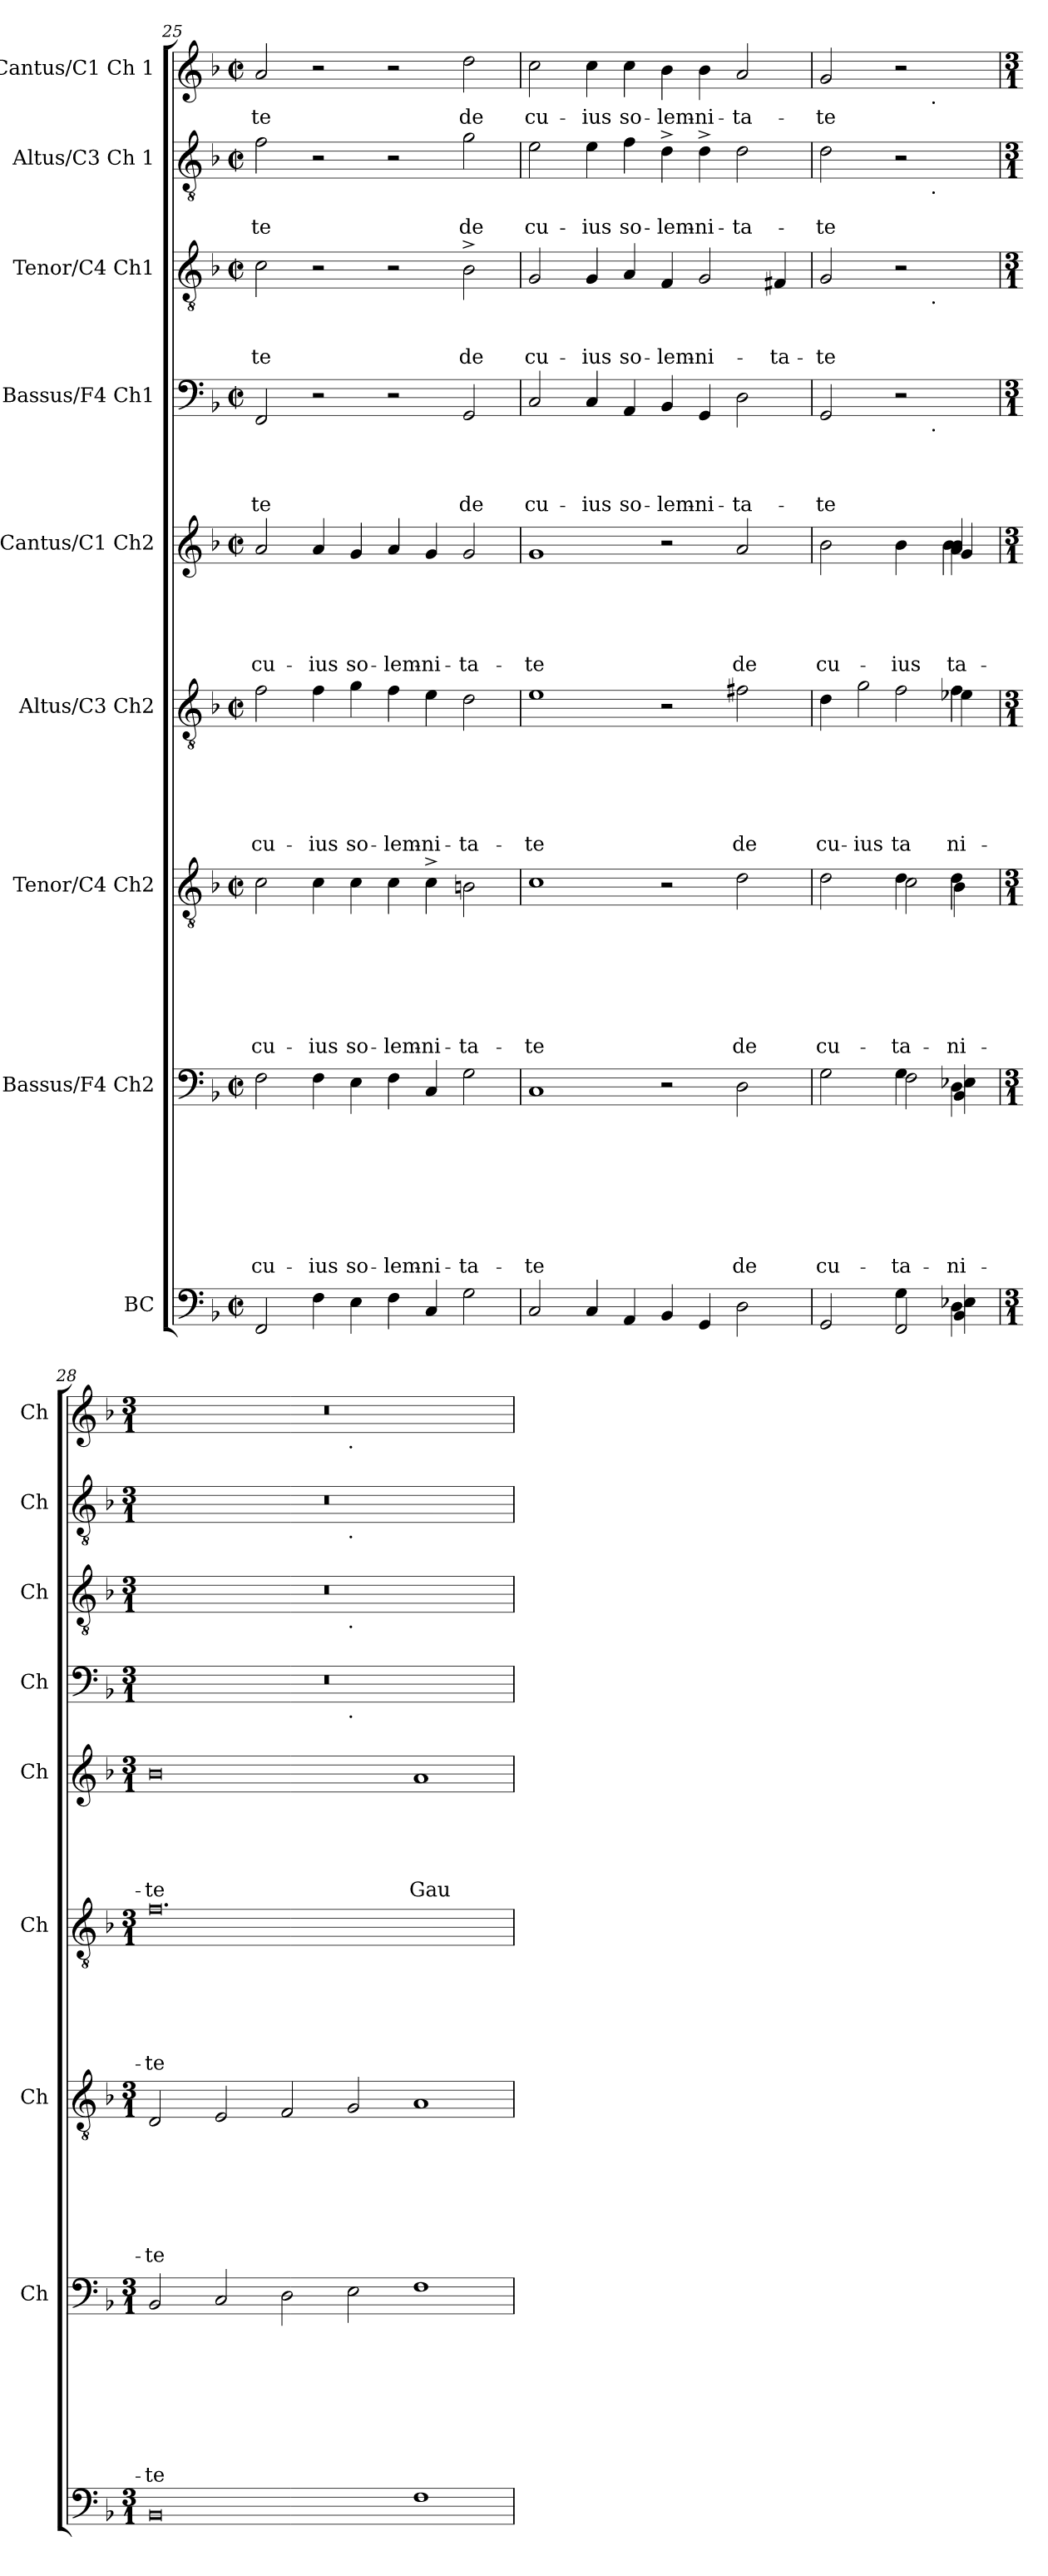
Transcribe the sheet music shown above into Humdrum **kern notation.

**kern	**kern	**text	**text	**text	**text	**text	**text	**text	**text	**kern	**text	**text	**text	**text	**text	**text	**text	**kern	**text	**text	**text	**text	**text	**text	**kern	**text	**text	**text	**text	**text	**kern	**text	**text	**text	**text	**kern	**text	**text	**text	**kern	**text	**text	**kern	**text
*part9	*part8	*part8	*part8	*part8	*part8	*part8	*part8	*part8	*part8	*part7	*part7	*part7	*part7	*part7	*part7	*part7	*part7	*part6	*part6	*part6	*part6	*part6	*part6	*part6	*part5	*part5	*part5	*part5	*part5	*part5	*part4	*part4	*part4	*part4	*part4	*part3	*part3	*part3	*part3	*part2	*part2	*part2	*part1	*part1
*staff9	*staff8	*staff8	*staff8	*staff8	*staff8	*staff8	*staff8	*staff8	*staff8	*staff7	*staff7	*staff7	*staff7	*staff7	*staff7	*staff7	*staff7	*staff6	*staff6	*staff6	*staff6	*staff6	*staff6	*staff6	*staff5	*staff5	*staff5	*staff5	*staff5	*staff5	*staff4	*staff4	*staff4	*staff4	*staff4	*staff3	*staff3	*staff3	*staff3	*staff2	*staff2	*staff2	*staff1	*staff1
*I"BC	*I"Bassus/F4 Ch2	*	*	*	*	*	*	*	*	*I"Tenor/C4 Ch2	*	*	*	*	*	*	*	*I"Altus/C3 Ch2	*	*	*	*	*	*	*I"Cantus/C1 Ch2	*	*	*	*	*	*I"Bassus/F4 Ch1	*	*	*	*	*I"Tenor/C4 Ch1	*	*	*	*I"Altus/C3 Ch 1	*	*	*I"Cantus/C1 Ch 1	*
*	*I'Ch	*	*	*	*	*	*	*	*	*I'Ch	*	*	*	*	*	*	*	*I'Ch	*	*	*	*	*	*	*I'Ch	*	*	*	*	*	*I'Ch	*	*	*	*	*I'Ch	*	*	*	*I'Ch	*	*	*I'Ch	*
!!LO:LB:g=z
*clefF4	*clefF4	*	*	*	*	*	*	*	*	*clefGv2	*	*	*	*	*	*	*	*clefGv2	*	*	*	*	*	*	*clefG2	*	*	*	*	*	*clefF4	*	*	*	*	*clefGv2	*	*	*	*clefGv2	*	*	*clefG2	*
*k[b-]	*k[b-]	*	*	*	*	*	*	*	*	*k[b-]	*	*	*	*	*	*	*	*k[b-]	*	*	*	*	*	*	*k[b-]	*	*	*	*	*	*k[b-]	*	*	*	*	*k[b-]	*	*	*	*k[b-]	*	*	*k[b-]	*
*F:	*F:	*	*	*	*	*	*	*	*	*F:	*	*	*	*	*	*	*	*F:	*	*	*	*	*	*	*F:	*	*	*	*	*	*F:	*	*	*	*	*F:	*	*	*	*F:	*	*	*F:	*
*M2/2	*M2/2	*	*	*	*	*	*	*	*	*M2/2	*	*	*	*	*	*	*	*M2/2	*	*	*	*	*	*	*M2/2	*	*	*	*	*	*M2/2	*	*	*	*	*M2/2	*	*	*	*M2/2	*	*	*M2/2	*
*met(c|)	*met(c|)	*	*	*	*	*	*	*	*	*met(c|)	*	*	*	*	*	*	*	*met(c|)	*	*	*	*	*	*	*met(c|)	*	*	*	*	*	*met(c|)	*	*	*	*	*met(c|)	*	*	*	*met(c|)	*	*	*met(c|)	*
=25	=25	=25	=25	=25	=25	=25	=25	=25	=25	=25	=25	=25	=25	=25	=25	=25	=25	=25	=25	=25	=25	=25	=25	=25	=25	=25	=25	=25	=25	=25	=25	=25	=25	=25	=25	=25	=25	=25	=25	=25	=25	=25	=25	=25
!	!	!	!	!	!	!	!	!	!LO:LY:b	!	!	!	!	!	!	!	!LO:LY:b	!	!	!	!	!	!	!LO:LY:b	!	!	!	!	!	!LO:LY:b	!	!	!	!	!LO:LY:b	!	!	!	!LO:LY:b	!	!	!LO:LY:b	!	!LO:LY:b
2FF/	2F\	.	.	.	.	.	.	.	cu-	2c\	.	.	.	.	.	.	cu-	2f\	.	.	.	.	.	cu-	2a/	.	.	.	.	cu-	2FF/	.	.	.	-te	2c\	.	.	-te	2f\	.	-te	2a/	-te
!	!	!	!	!	!	!	!	!	!LO:LY:b	!	!	!	!	!	!	!	!LO:LY:b	!	!	!	!	!	!	!LO:LY:b	!	!	!	!	!	!LO:LY:b	!	!	!	!	!	!	!	!	!	!	!	!	!	!
4F\	4F\	.	.	.	.	.	.	.	-ius	4c\	.	.	.	.	.	.	-ius	4f\	.	.	.	.	.	-ius	4a/	.	.	.	.	-ius	2r	.	.	.	.	2r	.	.	.	2r	.	.	2r	.
!	!	!	!	!	!	!	!	!	!LO:LY:b	!	!	!	!	!	!	!	!LO:LY:b	!	!	!	!	!	!	!LO:LY:b	!	!	!	!	!	!LO:LY:b	!	!	!	!	!	!	!	!	!	!	!	!	!	!
4E\	4E\	.	.	.	.	.	.	.	so-	4c\	.	.	.	.	.	.	so-	4g\	.	.	.	.	.	so-	4g/	.	.	.	.	so-	.	.	.	.	.	.	.	.	.	.	.	.	.	.
!	!	!	!	!	!	!	!	!	!LO:LY:b	!	!	!	!	!	!	!	!LO:LY:b	!	!	!	!	!	!	!LO:LY:b	!	!	!	!	!	!LO:LY:b	!	!	!	!	!	!	!	!	!	!	!	!	!	!
4F\	4F\	.	.	.	.	.	.	.	-lem-	4c\	.	.	.	.	.	.	-lem-	4f\	.	.	.	.	.	-lem-	4a/	.	.	.	.	-lem-	2r	.	.	.	.	2r	.	.	.	2r	.	.	2r	.
!	!	!	!	!	!	!	!	!	!LO:LY:b:rj	!	!	!	!	!	!	!	!LO:LY:b:rj	!	!	!	!	!	!	!LO:LY:b:rj	!	!	!	!	!	!LO:LY:b:rj	!	!	!	!	!	!	!	!	!	!	!	!	!	!
4C/	4C/	.	.	.	.	.	.	.	-ni-	4c^>\	.	.	.	.	.	.	-ni-	4e\	.	.	.	.	.	-ni-	4g/	.	.	.	.	-ni-	.	.	.	.	.	.	.	.	.	.	.	.	.	.
!	!	!	!	!	!	!	!	!	!LO:LY:b	!	!	!	!	!	!	!	!LO:LY:b	!	!	!	!	!	!	!LO:LY:b	!	!	!	!	!	!LO:LY:b	!	!	!	!	!LO:LY:b	!	!	!	!LO:LY:b	!	!	!LO:LY:b	!	!LO:LY:b
2G\	2G\	.	.	.	.	.	.	.	-ta-	2Bn\	.	.	.	.	.	.	-ta-	2d\	.	.	.	.	.	-ta-	2g/	.	.	.	.	-ta-	2GG/	.	.	.	de	2B-^>\	.	.	de	2g\	.	de	2dd\	de
=26	=26	=26	=26	=26	=26	=26	=26	=26	=26	=26	=26	=26	=26	=26	=26	=26	=26	=26	=26	=26	=26	=26	=26	=26	=26	=26	=26	=26	=26	=26	=26	=26	=26	=26	=26	=26	=26	=26	=26	=26	=26	=26	=26	=26
!	!	!	!	!	!	!	!	!	!LO:LY:b	!	!	!	!	!	!	!	!LO:LY:b	!	!	!	!	!	!	!LO:LY:b	!	!	!	!	!	!LO:LY:b	!	!	!	!	!LO:LY:b	!	!	!	!LO:LY:b	!	!	!LO:LY:b	!	!LO:LY:b
2C/	1C	.	.	.	.	.	.	.	-te	1c	.	.	.	.	.	.	-te	1e	.	.	.	.	.	-te	1g	.	.	.	.	-te	2C/	.	.	.	cu-	2G/	.	.	cu-	2e\	.	cu-	2cc\	cu-
!	!	!	!	!	!	!	!	!	!	!	!	!	!	!	!	!	!	!	!	!	!	!	!	!	!	!	!	!	!	!	!	!	!	!	!LO:LY:b	!	!	!	!LO:LY:b	!	!	!LO:LY:b	!	!LO:LY:b
4C/	.	.	.	.	.	.	.	.	.	.	.	.	.	.	.	.	.	.	.	.	.	.	.	.	.	.	.	.	.	.	4C/	.	.	.	-ius	4G/	.	.	-ius	4e\	.	-ius	4cc\	-ius
!	!	!	!	!	!	!	!	!	!	!	!	!	!	!	!	!	!	!	!	!	!	!	!	!	!	!	!	!	!	!	!	!	!	!	!LO:LY:b	!	!	!	!LO:LY:b	!	!	!LO:LY:b	!	!LO:LY:b
4AA/	.	.	.	.	.	.	.	.	.	.	.	.	.	.	.	.	.	.	.	.	.	.	.	.	.	.	.	.	.	.	4AA/	.	.	.	so-	4A/	.	.	so-	4f\	.	so-	4cc\	so-
!	!	!	!	!	!	!	!	!	!	!	!	!	!	!	!	!	!	!	!	!	!	!	!	!	!	!	!	!	!	!	!	!	!	!	!LO:LY:b	!	!	!	!LO:LY:b	!	!	!LO:LY:b	!	!LO:LY:b
4BB-/	2r	.	.	.	.	.	.	.	.	2r	.	.	.	.	.	.	.	2r	.	.	.	.	.	.	2r	.	.	.	.	.	4BB-/	.	.	.	-lem-	4F/	.	.	-lem-	4d^>\	.	-lem-	4b-\	-lem-
!	!	!	!	!	!	!	!	!	!	!	!	!	!	!	!	!	!	!	!	!	!	!	!	!	!	!	!	!	!	!	!	!	!	!	!LO:LY:b:rj	!	!	!	!LO:LY:b:rj	!	!	!LO:LY:b:rj	!	!LO:LY:b:rj
4GG/	.	.	.	.	.	.	.	.	.	.	.	.	.	.	.	.	.	.	.	.	.	.	.	.	.	.	.	.	.	.	4GG/	.	.	.	-ni-	2G/	.	.	-ni-	4d^>\	.	-ni-	4b-\	-ni-
!	!	!	!	!	!	!	!	!	!LO:LY:b	!	!	!	!	!	!	!	!LO:LY:b	!	!	!	!	!	!	!LO:LY:b	!	!	!	!	!	!LO:LY:b	!	!	!	!	!LO:LY:b	!	!	!	!	!	!	!LO:LY:b	!	!LO:LY:b
2D\	2D\	.	.	.	.	.	.	.	de	2d\	.	.	.	.	.	.	de	2f#X\	.	.	.	.	.	de	2a/	.	.	.	.	de	2D\	.	.	.	-ta-	.	.	.	.	2d\	.	-ta-	2a/	-ta-
!	!	!	!	!	!	!	!	!	!	!	!	!	!	!	!	!	!	!	!	!	!	!	!	!	!	!	!	!	!	!	!	!	!	!	!	!	!	!	!LO:LY:b	!	!	!	!	!
.	.	.	.	.	.	.	.	.	.	.	.	.	.	.	.	.	.	.	.	.	.	.	.	.	.	.	.	.	.	.	.	.	.	.	.	4F#X/	.	.	-ta-	.	.	.	.	.
=27	=27	=27	=27	=27	=27	=27	=27	=27	=27	=27	=27	=27	=27	=27	=27	=27	=27	=27	=27	=27	=27	=27	=27	=27	=27	=27	=27	=27	=27	=27	=27	=27	=27	=27	=27	=27	=27	=27	=27	=27	=27	=27	=27	=27
*^	*	*	*	*	*	*	*	*	*	*	*	*	*	*	*	*	*	*	*	*	*	*	*	*	*	*	*	*	*	*	*	*	*	*	*	*	*	*	*	*	*	*	*	*
*	*^	*	*	*	*	*	*	*	*	*	*	*	*	*	*	*	*	*	*	*	*	*	*	*	*	*	*	*	*	*	*	*	*	*	*	*	*	*	*	*	*	*	*	*	*
*	*	*^	*	*	*	*	*	*	*	*	*	*	*	*	*	*	*	*	*	*	*	*	*	*	*	*	*	*	*	*	*	*	*	*	*	*	*	*	*	*	*	*	*	*	*	*
!	!	!	!	!	!	!	!	!	!	!	!	!LO:LY:b	!	!	!	!	!	!	!	!LO:LY:b	!	!	!	!	!	!	!LO:LY:b	!	!	!	!	!	!LO:LY:b	!	!	!	!	!LO:LY:b	!	!	!	!LO:LY:b	!	!	!LO:LY:b	!	!LO:LY:b
*	*	*	*	*^	*	*	*	*	*	*	*	*	*^	*	*	*	*	*	*	*	*^	*	*	*	*	*	*	*^	*	*	*	*	*	*^	*	*	*	*	*^	*	*	*	*^	*	*	*^	*
*	*	*	*	*	*^	*	*	*	*	*	*	*	*	*	*^	*	*	*	*	*	*	*	*	*^	*	*	*	*	*	*	*	*^	*	*	*	*	*	*	*	*	*	*	*	*	*	*	*	*	*	*	*	*	*	*	*
*	*	*	*	*	*	*^	*	*	*	*	*	*	*	*	*	*	*^	*	*	*	*	*	*	*	*	*	*^	*	*	*	*	*	*	*	*	*^	*	*	*	*	*	*	*	*	*	*	*	*	*	*	*	*	*	*	*	*	*	*	*
2GG/	2.ryy	2.ryy	2ryy	2G\	2.ryy	2.ryy	2ryy	.	.	.	.	.	.	.	cu-	2d\	2.ryy	2.ryy	2ryy	.	.	.	.	.	.	cu-	4d\	2.ryy	2.ryy	2ryy	.	.	.	.	.	cu-	2b-\	2.ryy	2.ryy	2.ryy	.	.	.	.	cu-	2GG/	2ryy	.	.	.	-te	2G/	2ryy	.	.	-te	2d\	2ryy	.	-te	2g/	2ryy	-te
!	!	!	!	!	!	!	!	!	!	!	!	!	!	!	!	!	!	!	!	!	!	!	!	!	!	!	!	!	!	!	!	!	!	!	!	!LO:LY:b:rj	!	!	!	!	!	!	!	!	!	!	!	!	!	!	!	!	!	!	!	!	!	!	!	!	!	!	!
.	.	.	.	.	.	.	.	.	.	.	.	.	.	.	.	.	.	.	.	.	.	.	.	.	.	.	2g\	.	.	.	.	.	.	.	.	-ius	.	.	.	.	.	.	.	.	.	.	.	.	.	.	.	.	.	.	.	.	.	.	.	.	.	.	.
!	!	!	!	!	!	!	!	!	!	!	!	!	!	!	!LO:LY:b	!	!	!	!	!	!	!	!	!	!	!	!	!	!	!	!	!	!	!	!	!	!	!	!	!	!	!	!	!	!	!	!	!	!	!	!	!	!	!	!	!	!	!	!	!	!	!	!
!	!	!	!	!	!	!	!	!	!	!	!	!	!	!	!LO:LY:b	!	!	!	!	!	!	!	!	!	!	!LO:LY:b	!	!	!	!	!	!	!	!	!	!	!	!	!	!	!	!	!	!	!	!	!	!	!	!	!	!	!	!	!	!	!	!	!	!	!	!	!
!	!	!	!	!	!	!	!	!	!	!	!	!	!	!	!	!	!	!	!	!	!	!	!	!	!	!LO:LY:b	!	!	!	!	!	!	!	!	!	!LO:LY:b	!	!	!	!	!	!	!	!	!LO:LY:b	!	!	!	!	!	!	!	!	!	!	!	!	!	!	!	!	!	!
4G\	.	.	2FF/	4G\	.	.	2F\	.	.	.	.	.	.	.	-ta-	4d\	.	.	2c\	.	.	.	.	.	.	-ta-	.	.	.	2f\	.	.	.	.	.	-ta-	4b-\	.	.	.	.	.	.	.	-ius	2r	8ryy	.	.	.	.	2r	8ryy	.	.	.	2r	8ryy	.	.	2r	8ryy	.
.	.	.	.	.	.	.	.	.	.	.	.	.	.	.	.	.	.	.	.	.	.	.	.	.	.	.	.	.	.	.	.	.	.	.	.	.	.	.	.	.	.	.	.	.	.	.	32ryy	.	.	.	.	.	32ryy	.	.	.	.	32ryy	.	.	.	32ryy	.
!	!	!	!	!	!	!	!	!	!	!	!	!	!	!	!	!	!	!	!	!	!	!	!	!	!	!	!	!	!	!	!	!	!	!	!	!	!	!	!	!	!	!	!	!	!	!	!	!	!	!	!	!	!	!	!	!	!	!	!	!	!	!LO:TX:b:t=.	!
!	!	!	!	!	!	!	!	!	!	!	!	!	!	!	!	!	!	!	!	!	!	!	!	!	!	!	!	!	!	!	!	!	!	!	!	!	!	!	!	!	!	!	!	!	!	!	!	!	!	!	!	!	!	!	!	!	!	!LO:TX:b:t=.	!	!	!	!	!
!	!	!	!	!	!	!	!	!	!	!	!	!	!	!	!	!	!	!	!	!	!	!	!	!	!	!	!	!	!	!	!	!	!	!	!	!	!	!	!	!	!	!	!	!	!	!	!	!	!	!	!	!	!LO:TX:b:t=.	!	!	!	!	!	!	!	!	!	!
!	!	!	!	!	!	!	!	!	!	!	!	!	!	!	!	!	!	!	!	!	!	!	!	!	!	!	!	!	!	!	!	!	!	!	!	!	!	!	!	!	!	!	!	!	!	!	!LO:TX:b:t=.	!	!	!	!	!	!	!	!	!	!	!	!	!	!	!	!
.	.	.	.	.	.	.	.	.	.	.	.	.	.	.	.	.	.	.	.	.	.	.	.	.	.	.	.	.	.	.	.	.	.	.	.	.	.	.	.	.	.	.	.	.	.	.	4ryy	.	.	.	.	.	4ryy	.	.	.	.	4ryy	.	.	.	4ryy	.
!	!	!	!	!	!	!	!	!	!	!	!	!	!	!	!LO:LY:b	!	!	!	!	!	!	!	!	!	!	!	!	!	!	!	!	!	!	!	!	!	!	!	!	!	!	!	!	!	!	!	!	!	!	!	!	!	!	!	!	!	!	!	!	!	!	!	!
!	!	!	!	!	!	!	!	!	!	!	!	!	!	!	!LO:LY:b	!	!	!	!	!	!	!	!	!	!	!	!	!	!	!	!	!	!	!	!	!	!	!	!	!	!	!	!	!	!	!	!	!	!	!	!	!	!	!	!	!	!	!	!	!	!	!	!
!	!	!	!	!	!	!	!	!	!	!	!	!	!	!	!LO:LY:b:rj	!	!	!	!	!	!	!	!	!	!	!LO:LY:b	!	!	!	!	!	!	!	!	!	!	!	!	!	!	!	!	!	!	!	!	!	!	!	!	!	!	!	!	!	!	!	!	!	!	!	!	!
!	!	!	!	!	!	!	!	!	!	!	!	!	!	!	!	!	!	!	!	!	!	!	!	!	!	!LO:LY:b	!	!	!	!	!	!	!	!	!	!	!	!	!	!	!	!	!	!	!	!	!	!	!	!	!	!	!	!	!	!	!	!	!	!	!	!	!
!	!	!	!	!	!	!	!	!	!	!	!	!	!	!	!	!	!	!	!	!	!	!	!	!	!	!LO:LY:b:rj	!	!	!	!	!	!	!	!	!	!LO:LY:b	!	!	!	!	!	!	!	!	!	!	!	!	!	!	!	!	!	!	!	!	!	!	!	!	!	!	!
!	!	!	!	!	!	!	!	!	!	!	!	!	!	!	!	!	!	!	!	!	!	!	!	!	!	!	!	!	!	!	!	!	!	!	!	!LO:LY:b	!	!	!	!	!	!	!	!	!	!	!	!	!	!	!	!	!	!	!	!	!	!	!	!	!	!	!
!	!	!	!	!	!	!	!	!	!	!	!	!	!	!	!	!	!	!	!	!	!	!	!	!	!	!	!	!	!	!	!	!	!	!	!	!LO:LY:b:rj	!	!	!	!	!	!	!	!	!LO:LY:b	!	!	!	!	!	!	!	!	!	!	!	!	!	!	!	!	!	!
!	!	!	!	!	!	!	!	!	!	!	!	!	!	!	!	!	!	!	!	!	!	!	!	!	!	!	!	!	!	!	!	!	!	!	!	!	!	!	!	!	!	!	!	!	!LO:LY:b	!	!	!	!	!	!	!	!	!	!	!	!	!	!	!	!	!	!
!	!	!	!	!	!	!	!	!	!	!	!	!	!	!	!	!	!	!	!	!	!	!	!	!	!	!	!	!	!	!	!	!	!	!	!	!	!	!	!	!	!	!	!	!	!LO:LY:b:rj	!	!	!	!	!	!	!	!	!	!	!	!	!	!	!	!	!	!
!	!	!	!	!	!	!	!	!	!	!	!	!	!	!	!	!	!	!	!	!	!	!	!	!	!	!	!	!	!	!	!	!	!	!	!	!	!	!	!	!	!	!	!	!	!LO:LY:b	!	!	!	!	!	!	!	!	!	!	!	!	!	!	!	!	!	!
4D\	4E-X\	4BB-/	.	4D\	4E-X\	4BB-/	.	.	.	.	.	.	.	.	-ni-	4d\	4B-\	4d\	.	.	.	.	.	.	.	-ni-	4f\	4e-X\	4f\	.	.	.	.	.	.	-ni-	4a/	4g/	4b-\	4b-\	.	.	.	.	-ta-	.	.	.	.	.	.	.	.	.	.	.	.	.	.	.	.	.	.
.	.	.	.	.	.	.	.	.	.	.	.	.	.	.	.	.	.	.	.	.	.	.	.	.	.	.	.	.	.	.	.	.	.	.	.	.	.	.	.	.	.	.	.	.	.	.	16.ryy	.	.	.	.	.	16.ryy	.	.	.	.	16.ryy	.	.	.	16.ryy	.
*v	*v	*v	*v	*	*	*	*	*	*	*	*	*	*	*	*	*v	*v	*v	*v	*	*	*	*	*	*	*	*v	*v	*v	*v	*	*	*	*	*	*	*v	*v	*v	*v	*	*	*	*	*	*	*	*	*	*	*	*	*	*	*	*	*	*	*	*	*	*	*
*	*v	*v	*v	*v	*	*	*	*	*	*	*	*	*	*	*	*	*	*	*	*	*	*	*	*	*	*	*	*	*	*	*	*	*	*	*	*	*	*	*	*	*	*	*	*	*	*	*	*	*	*	*
=28	=28	=28	=28	=28	=28	=28	=28	=28	=28	=28	=28	=28	=28	=28	=28	=28	=28	=28	=28	=28	=28	=28	=28	=28	=28	=28	=28	=28	=28	=28	=28	=28	=28	=28	=28	=28	=28	=28	=28	=28	=28	=28	=28	=28	=28	=28	=28	=28
*M3/1	*M3/1	*	*	*	*	*	*	*	*	*M3/1	*	*	*	*	*	*	*	*M3/1	*	*	*	*	*	*	*M3/1	*	*	*	*	*	*M3/1	*	*	*	*	*	*M3/1	*	*	*	*	*M3/1	*	*	*	*M3/1	*	*
*^	*^	*	*	*	*	*	*	*	*	*^	*	*	*	*	*	*	*	*^	*	*	*	*	*	*	*^	*	*	*	*	*	*	*	*	*	*	*	*	*	*	*	*	*	*	*	*	*	*	*
*	*^	*	*^	*	*	*	*	*	*	*	*	*	*^	*	*	*	*	*	*	*	*	*^	*	*	*	*	*	*	*	*^	*	*	*	*	*	*	*	*	*	*	*	*	*	*	*	*	*	*	*	*	*	*	*
*	*	*^	*	*	*^	*	*	*	*	*	*	*	*	*	*	*^	*	*	*	*	*	*	*	*	*	*^	*	*	*	*	*	*	*	*	*^	*	*	*	*	*	*	*	*	*	*	*	*	*	*	*	*	*	*	*	*	*	*	*
!	!	!	!	!	!	!	!	!	!	!	!	!	!	!	!LO:LY:b	!	!	!	!	!	!	!	!	!	!	!LO:LY:b	!	!	!	!	!	!	!	!	!	!LO:LY:b	!	!	!	!	!	!	!	!	!LO:LY:b	!	!	!	!	!	!	!	!	!	!	!	!	!	!	!	!	!	!
*v	*v	*v	*v	*	*	*	*	*	*	*	*	*	*	*	*	*v	*v	*v	*v	*	*	*	*	*	*	*	*v	*v	*v	*v	*	*	*	*	*	*	*v	*v	*v	*v	*	*	*	*	*	*	*	*	*	*	*	*	*	*	*	*	*	*	*	*	*	*	*
*	*v	*v	*v	*v	*	*	*	*	*	*	*	*	*	*	*	*	*	*	*	*	*	*	*	*	*	*	*	*	*	*	*	*	*	*	*	*	*	*	*	*	*	*	*	*	*	*	*	*	*	*	*
0BB-	2BB-/	.	.	.	.	.	.	.	-te	2D/	.	.	.	.	.	.	-te	0.f	.	.	.	.	.	-te	0b-	.	.	.	.	-te	0.r	1.ryy	.	.	.	.	0.r	1.ryy	.	.	.	0.r	1.ryy	.	.	0.r	1.ryy	.
.	2C/	.	.	.	.	.	.	.	.	2E/	.	.	.	.	.	.	.	.	.	.	.	.	.	.	.	.	.	.	.	.	.	.	.	.	.	.	.	.	.	.	.	.	.	.	.	.	.	.
.	2D\	.	.	.	.	.	.	.	.	2F/	.	.	.	.	.	.	.	.	.	.	.	.	.	.	.	.	.	.	.	.	.	.	.	.	.	.	.	.	.	.	.	.	.	.	.	.	.	.
!	!	!	!	!	!	!	!	!	!	!	!	!	!	!	!	!	!	!	!	!	!	!	!	!	!	!	!	!	!	!	!	!	!	!	!	!	!	!	!	!	!	!	!	!	!	!	!LO:TX:b:t=.	!
!	!	!	!	!	!	!	!	!	!	!	!	!	!	!	!	!	!	!	!	!	!	!	!	!	!	!	!	!	!	!	!	!	!	!	!	!	!	!	!	!	!	!	!LO:TX:b:t=.	!	!	!	!	!
!	!	!	!	!	!	!	!	!	!	!	!	!	!	!	!	!	!	!	!	!	!	!	!	!	!	!	!	!	!	!	!	!	!	!	!	!	!	!LO:TX:b:t=.	!	!	!	!	!	!	!	!	!	!
!	!	!	!	!	!	!	!	!	!	!	!	!	!	!	!	!	!	!	!	!	!	!	!	!	!	!	!	!	!	!	!	!LO:TX:b:t=.	!	!	!	!	!	!	!	!	!	!	!	!	!	!	!	!
.	2E\	.	.	.	.	.	.	.	.	2G/	.	.	.	.	.	.	.	.	.	.	.	.	.	.	.	.	.	.	.	.	.	1.ryy	.	.	.	.	.	1.ryy	.	.	.	.	1.ryy	.	.	.	1.ryy	.
!	!	!	!	!	!	!	!	!	!	!	!	!	!	!	!	!	!	!	!	!	!	!	!	!	!	!	!	!	!	!LO:LY:b	!	!	!	!	!	!	!	!	!	!	!	!	!	!	!	!	!	!
1F	1F	.	.	.	.	.	.	.	.	1A	.	.	.	.	.	.	.	.	.	.	.	.	.	.	1a	.	.	.	.	Gau-	.	.	.	.	.	.	.	.	.	.	.	.	.	.	.	.	.	.
*	*	*	*	*	*	*	*	*	*	*	*	*	*	*	*	*	*	*	*	*	*	*	*	*	*	*	*	*	*	*	*v	*v	*	*	*	*	*	*	*	*	*	*v	*v	*	*	*v	*v	*
*	*	*	*	*	*	*	*	*	*	*	*	*	*	*	*	*	*	*	*	*	*	*	*	*	*	*	*	*	*	*	*	*	*	*	*	*v	*v	*	*	*	*	*	*	*	*
=	=	=	=	=	=	=	=	=	=	=	=	=	=	=	=	=	=	=	=	=	=	=	=	=	=	=	=	=	=	=	=	=	=	=	=	=	=	=	=	=	=	=	=	=
*-	*-	*-	*-	*-	*-	*-	*-	*-	*-	*-	*-	*-	*-	*-	*-	*-	*-	*-	*-	*-	*-	*-	*-	*-	*-	*-	*-	*-	*-	*-	*-	*-	*-	*-	*-	*-	*-	*-	*-	*-	*-	*-	*-	*-
